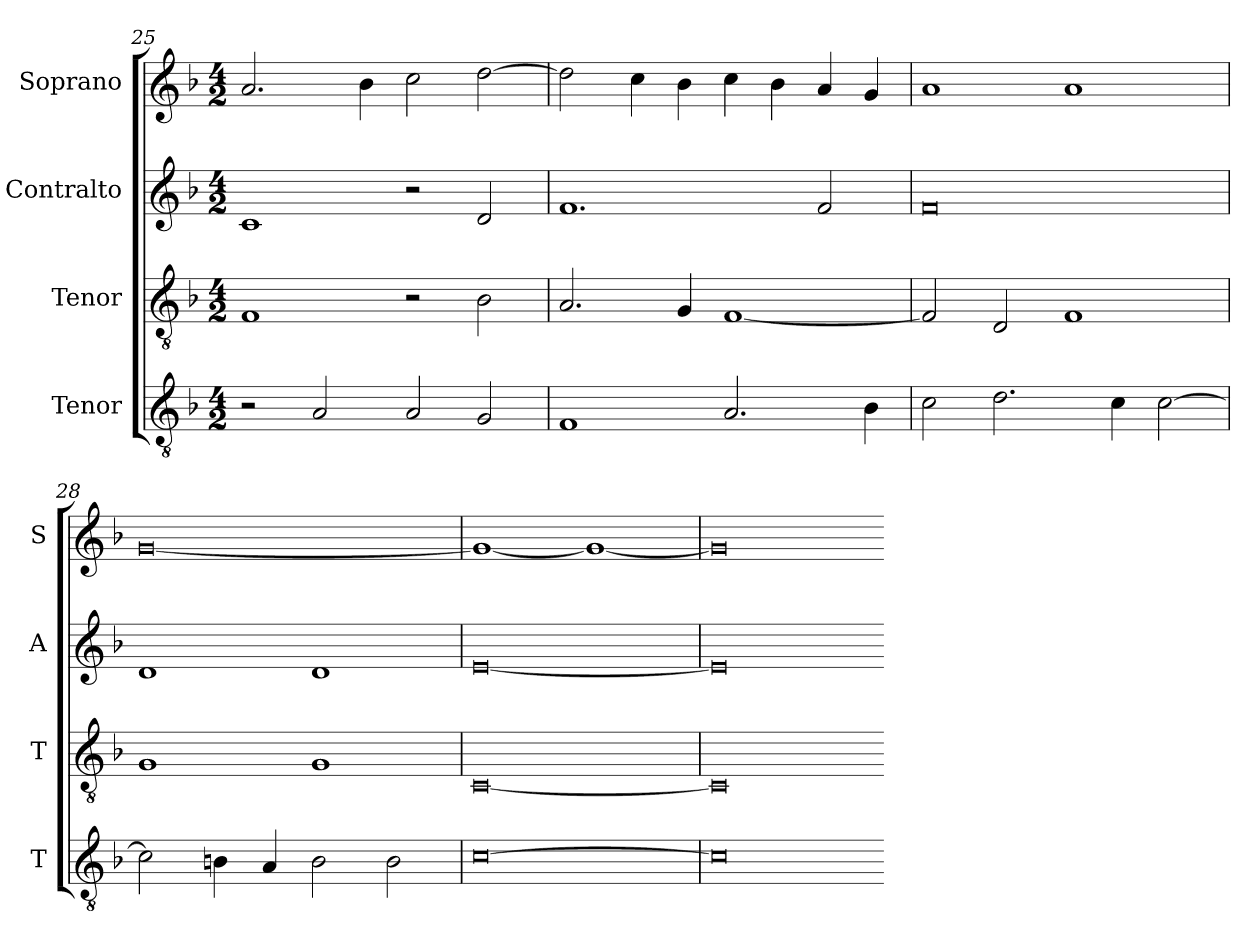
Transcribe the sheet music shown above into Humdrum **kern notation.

**kern	**kern	**kern	**kern
*part4	*part3	*part2	*part1
*staff4	*staff3	*staff2	*staff1
*I"Tenor	*I"Tenor	*I"Contralto	*I"Soprano
*I'T	*I'T	*I'A	*I'S
*clefGv2	*clefGv2	*clefG2	*clefG2
*k[b-]	*k[b-]	*k[b-]	*k[b-]
*F:ion	*F:ion	*F:ion	*F:ion
*M4/2	*M4/2	*M4/2	*M4/2
=25	=25	=25	=25
2r	1F	1c	2.a
2A	.	.	.
.	.	.	4b-
2A	2r	2r	2cc
2G	2B-	2d	[2dd
=26	=26	=26	=26
1F	2.A	1.f	2dd]
.	.	.	4cc
.	4G	.	4b-
2.A	[1F	.	4cc
.	.	.	4b-
.	.	2f	4a
4B-	.	.	4g
=27	=27	=27	=27
2c	2F]	0f	1a
2.d	2D	.	.
.	1F	.	1a
4c	.	.	.
[2c	.	.	.
=28	=28	=28	=28
2c]	1G	1d	[0g
4Bn	.	.	.
4A	.	.	.
2B	1G	1d	.
2B	.	.	.
=29	=29	=29	=29
[0c	[0C	[0e	1g_
.	.	.	1g_
=30	=30	=30	=30
0c]	0C]	0e]	0g]
=-	=-	=-	=-
*-	*-	*-	*-
